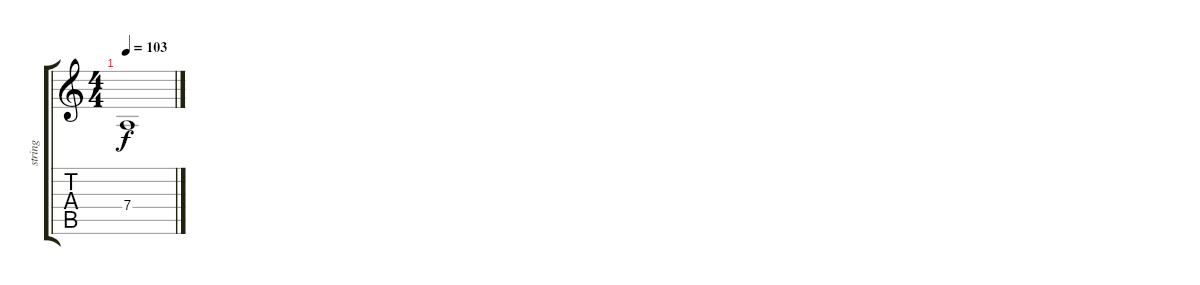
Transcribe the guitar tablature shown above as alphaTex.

\track ("string" "string") {instrument stringensemble2}
\staff {score tabs}
\tuning (E4 B3 G3 D3 A2 E2) {hide}
\ts (4 4)
\tempo 103
\clef g2
\ks c
7.4.1{dy f}
